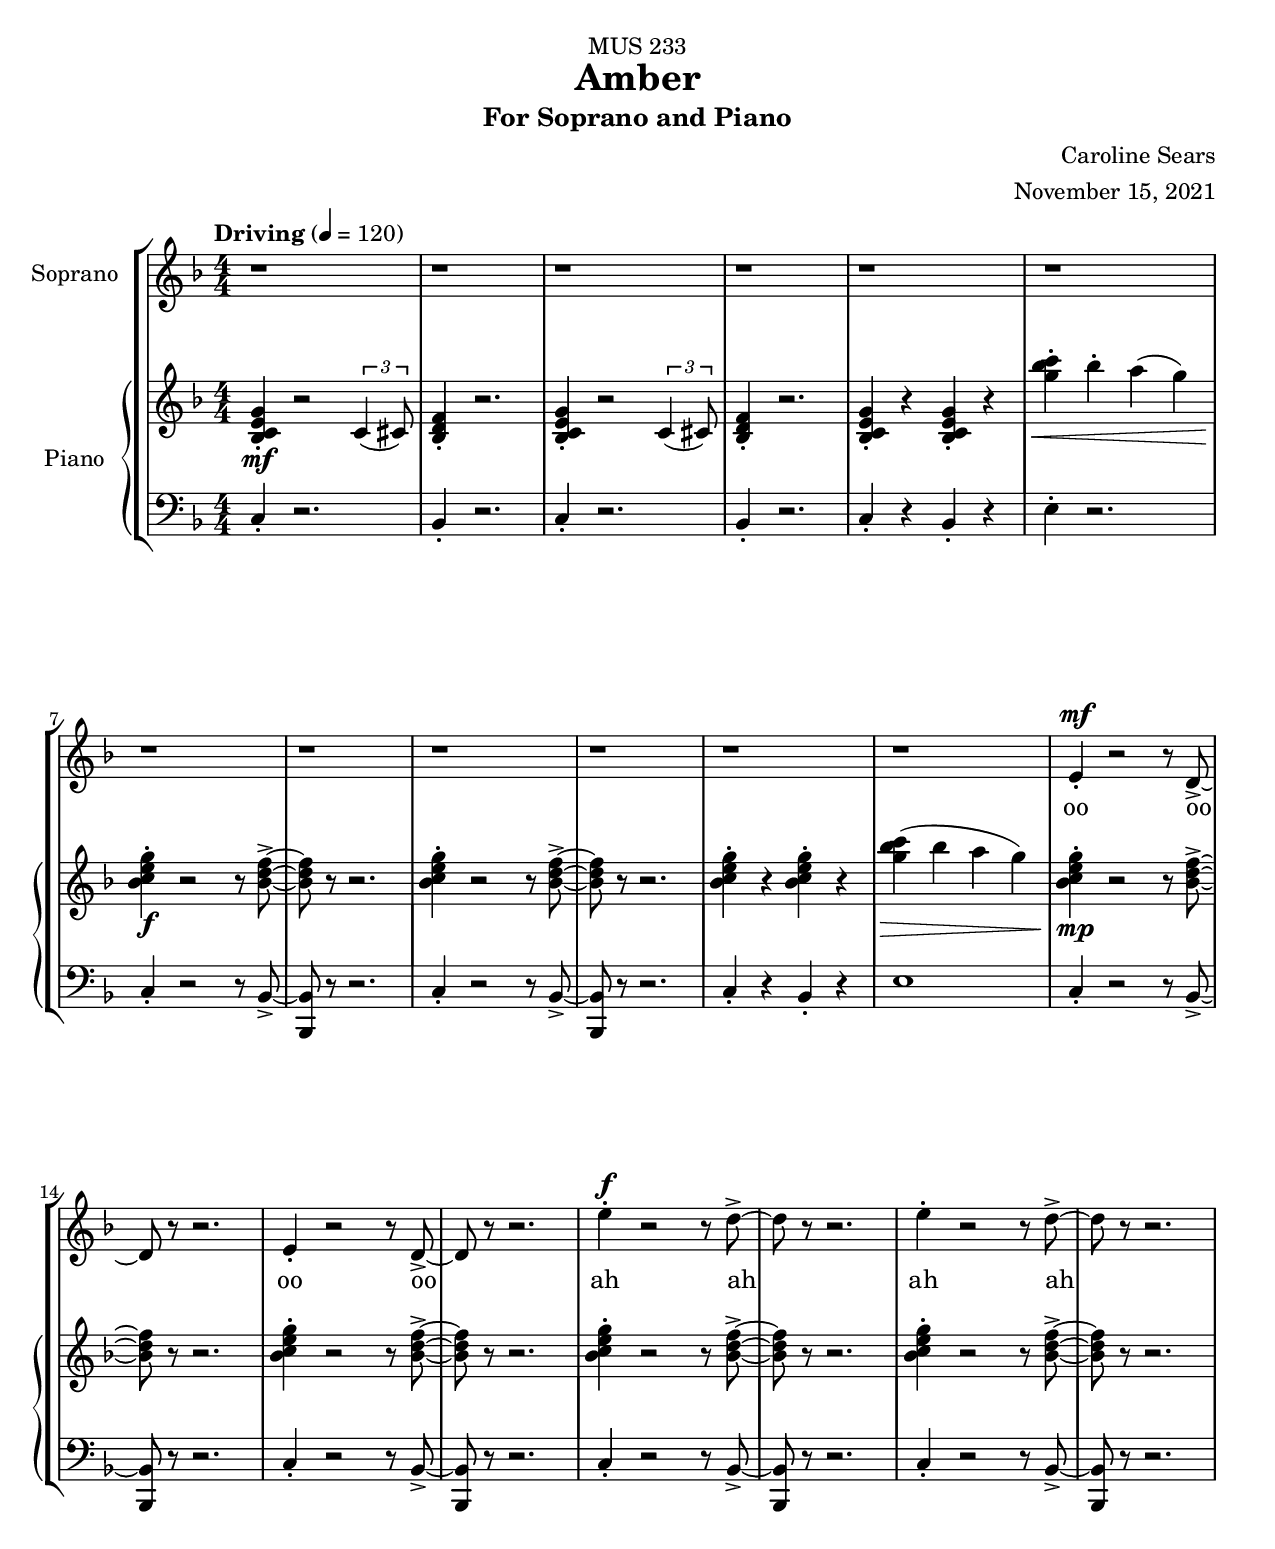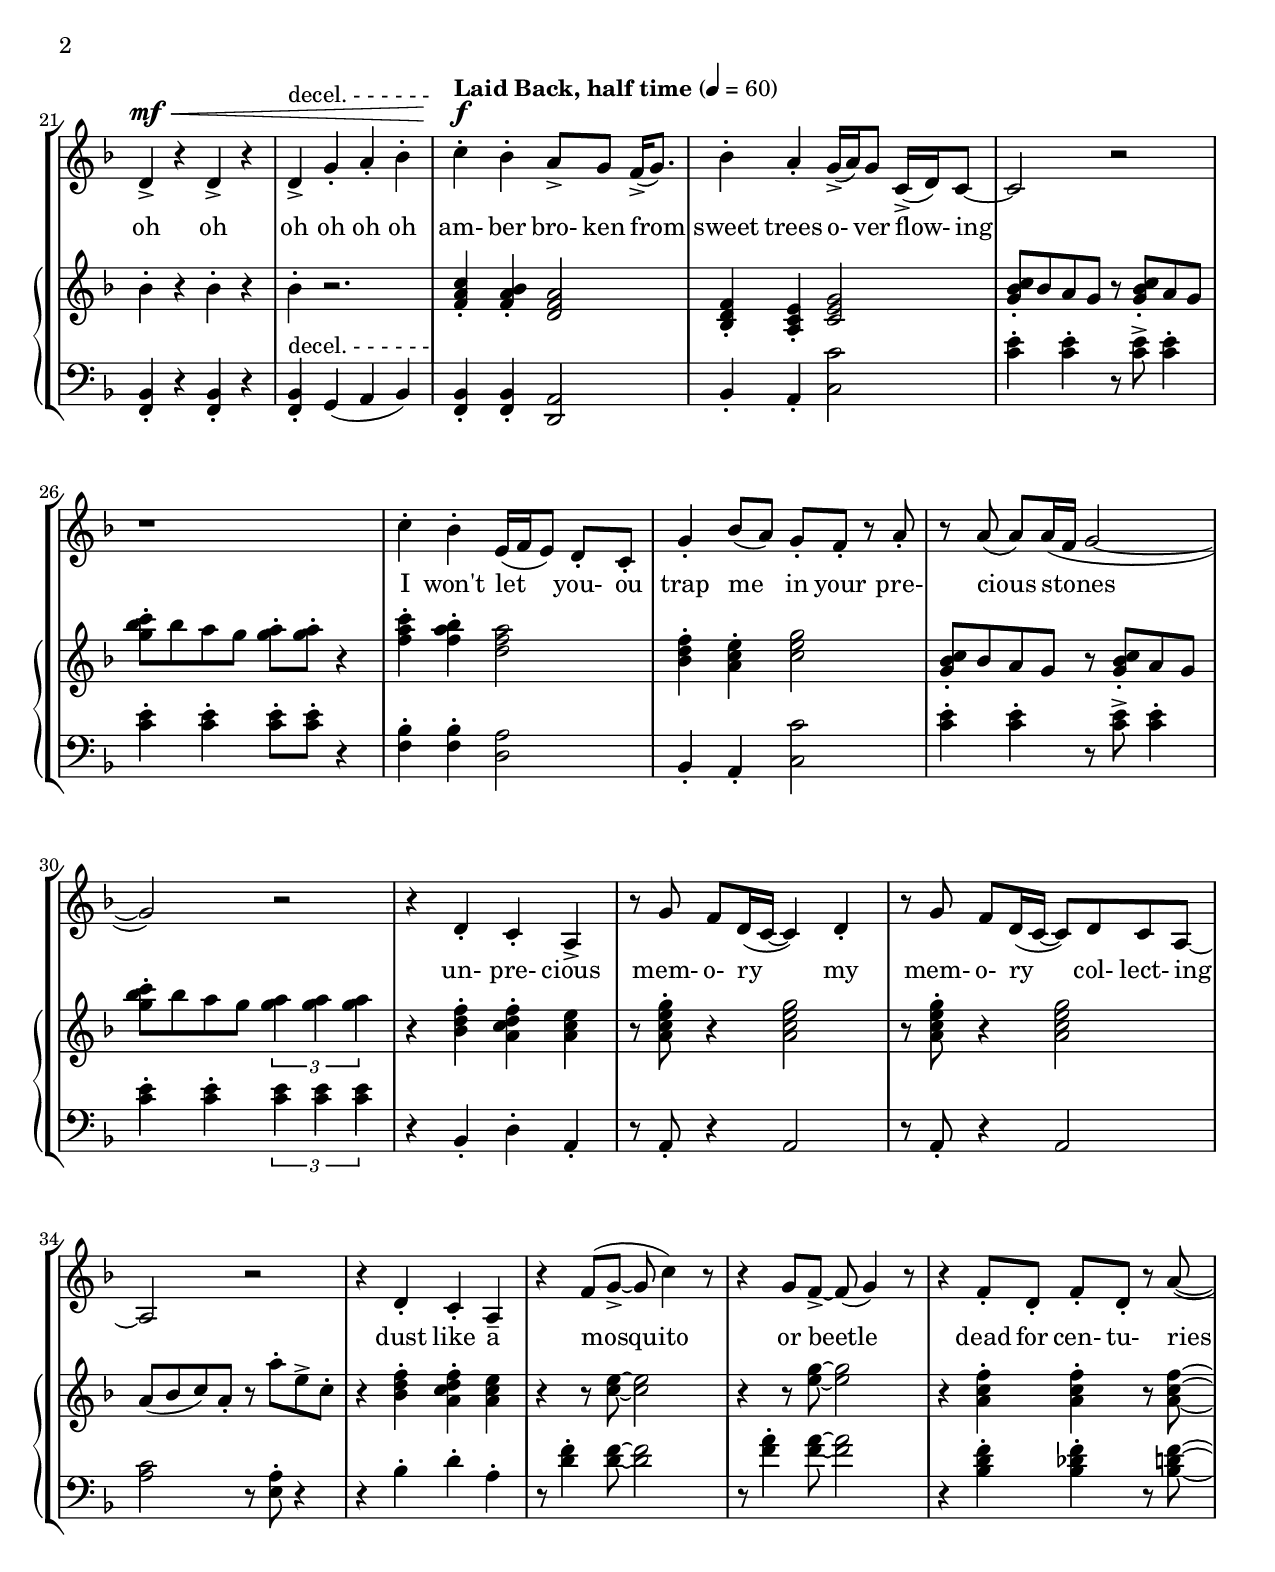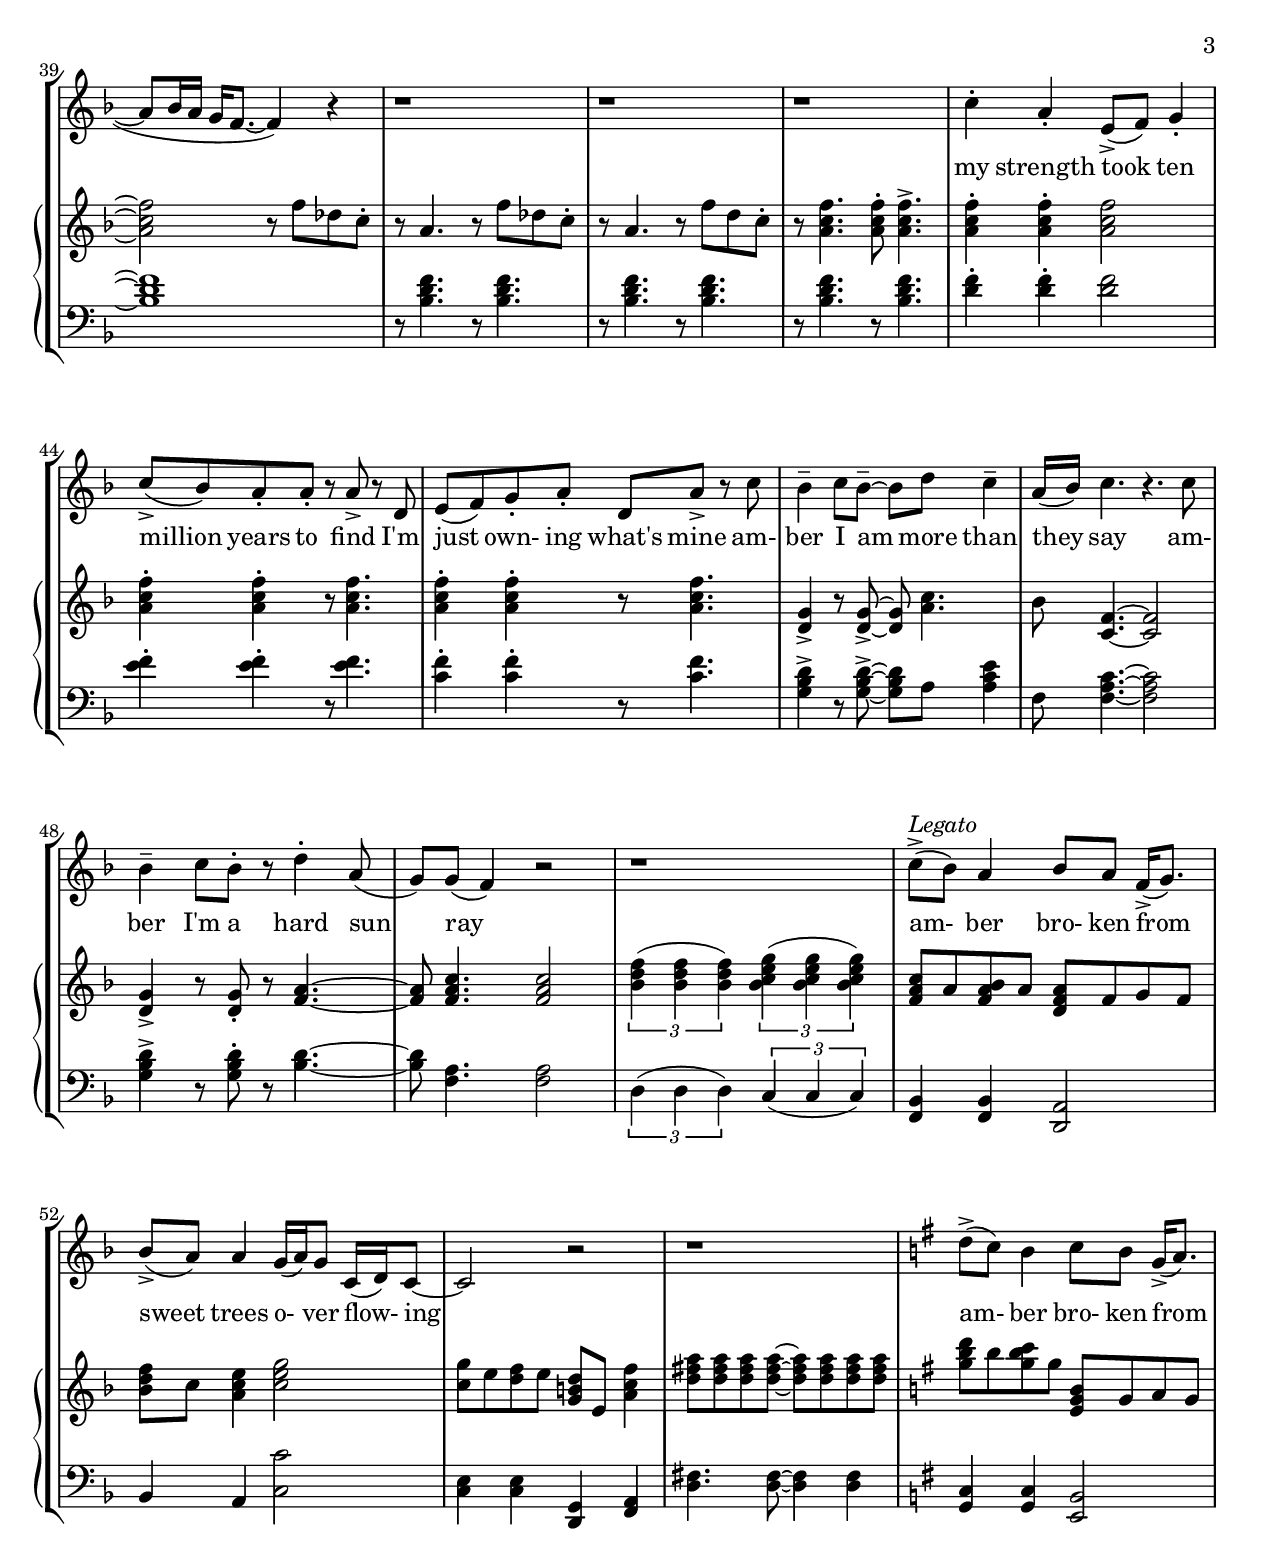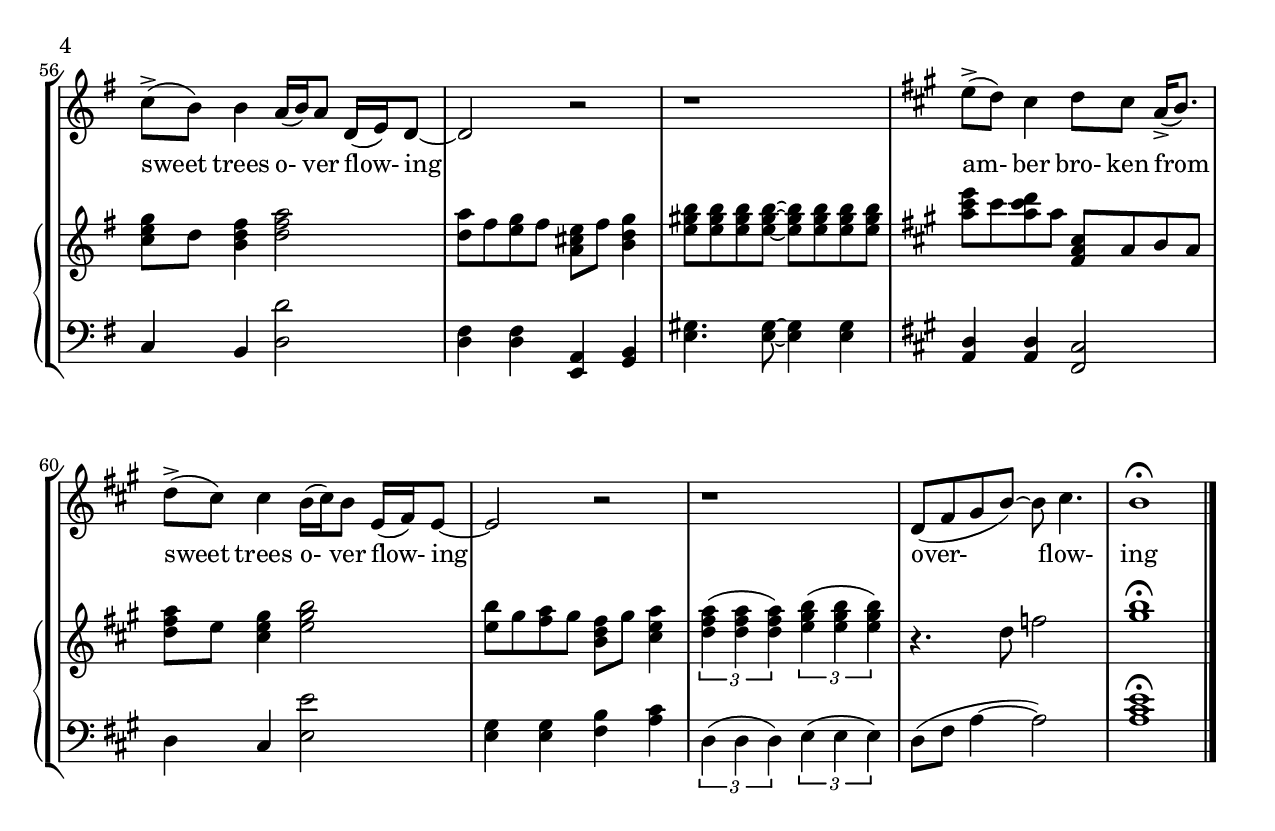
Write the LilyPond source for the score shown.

%%%%%%%%%%%%%%%%%%%% Header + Paper Dimensions %%%%%%%%%%%%%%%%%%%%
\header {
  title = "Amber"
    subtitle = "For Soprano and Piano"
    dedication = "MUS 233"
    composer = "Caroline Sears"
    arranger = "November 15, 2021"
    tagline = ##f

}
\paper {
  #(set-paper-size "ansi a")
  #(define top-margin (* 0.75 in))
}

%%%%%%%%%%%%%%%%%%%% Musical/Lyrical Content %%%%%%%%%%%%%%%%%%%%%%%%%%

%%%%% VOICE PART %%%%%%%%%%%
theNotes = \relative c'' {
    \set Staff.midiInstrument = "flute"
    \key f \major % C mixolydian
    \numericTimeSignature \time 4/4
    \tempo "Driving" 4 = 120
    \dynamicUp

    %%Intro %%
    r1 | r1 |r1 | r1 | r1 | r1 | r1 | r1 | r1 | r1 | r1 | r1 |
    e,4\staccato\mf r2 r8 d8\accent~ |d8 r8 r2. |e4\staccato r2 r8 d8\accent~ |d8 r8 r2. 
    e'4\staccato\f r2 r8 d8\accent~ |d8 r8 r2. |e4\staccato r2 r8 d8\accent~ |d8 r8 r2. 
    d,4\accent\mf\< r4 d4\accent r4| d4\accent^\markup{"decel. - - - - - -"}  g4\staccato a4\staccato bes\staccato |


    %% Verse 1 %%

    %bar 23%
    \tempo "Laid Back, half time" 4 = 60
    c4\staccato\!\f bes4\staccato  a8\accent g8 f16\accent (g8.) | bes4\staccato  a\staccato g16\accent (a16) g8 c,16\accent (d16) c8~ |
    c2 r2 | r1 |
    %bar 27%
     c'4\staccato bes4\staccato  e,16 (f16 e8)  d8\staccato c8\staccato | g'4\staccato bes8 (a) g8\staccato f8\staccato r8 a8\staccato |
    r8 a8 (a) a16 (f16 g2~ | g2) r2 |
    %bar 31%
    r4 d4\staccato c4\staccato a\accent |r8 g'8 f d16 (c16~c4) d4\staccato | r8 g8 f d16 (c16~c8) d8 c8 a~ |a2 r2 |
    %bar 35%
    r4 d4\staccato c4\staccato a4\tenuto | r4 f'8 (g8\accent~g8 c4) r8 | r4 g8 f8\accent~f8 (g4) r8 | r4 f8\staccato d\staccato f\staccato d\staccato r8 a'8(~a8 bes16  a16 
    g f8.~f4)  r4|
    %bar40
     r1 |r1| r1 |
     %bar 43
    c'4\staccato a\staccato e8\accent (f8) g4\staccato | c8\accent (bes) a8\staccato a8\staccato r8 a\accent r8 d,8 |
    e8 (f) g8\staccato a8\staccato  d,8 a'8\accent r8 c8| bes4\tenuto c8 bes8\tenuto~bes8 d8 c4\tenuto| a16 (bes) c4. r4. c8|
    %bar 48
    bes4\tenuto c8 bes8\staccato r8 d4\staccato a8 (g8) g8 (f4) r2 | r1 |
    %bar 50
    c'8\accent^\markup{\italic{"Legato"}} (bes8)  a4 bes8 a8 f16\accent (g8.) | bes8\accent (a8) a4 g16 (a16) g8 c,16 (d16) c8~ |
    c2 r2 | r1 |
    %bar 54
    \key g \major
    d'8\accent (c8)  b4 c8 b8 g16\accent (a8.) | c8\accent (b8) b4 a16 (b16) a8 d,16 (e16) d8~ |
    d2 r2 | r1 |
    \key a \major
    %bar 58
    e'8\accent (d8)  cis4 d8 cis8 a16\accent (b8.) | d8\accent (cis8) cis4 b16 (cis16) b8 e,16 (fis16) e8~ |
    e2 r2 | r1 |
    %bar 62
    d8 (fis gis b)~b8 cis4.|b1\fermata\bar "|."






    %% Verse 2 %%

    %% Breakdown %%

    %% Verse 3? %%

    %% End %%
    
  }

theWords =  \lyricmode {
      %% Intro %%%
      oo oo oo oo
      ah ah ah ah
      oh oh oh oh oh oh
      %% Verse 1%%%
      am- ber bro- ken from
      sweet trees o- ver flow- ing
      I won't let you- _ou  trap me
      in your pre- cious stones_
      un- pre- cious mem- o- ry my
      mem- o- ry col- lect- ing
      dust like a mosquito or beetle
      dead for cen- tu- ries
      my strength took ten million
      years to find
      I'm just own- ing what's mine
      am- ber I am more than they say
      am- ber I'm a hard sun ray 

      am- ber bro- ken from
      sweet trees o- ver flow- ing

      am- ber bro- ken from
      sweet trees o- ver flow- ing

      am- ber bro- ken from
      sweet trees o- ver flow- ing

      over- flow- ing



  }

%%%%%% PIANO PART %%%%%%%%%%
righthand =\relative c' {
    \key f \major
    \numericTimeSignature \time 4/4

    %%%%%%%% INTRO %%%%%%%%
    \tempo "Driving" 4 = 120
    <bes c e g>4\staccato\mf r2 \tuplet 3/2 {c4 (cis8)} | <bes d f>4\staccato r2.|
    <bes c e g>4\staccato r2 \tuplet 3/2 {c4 (cis8)} | <bes d f>4\staccato r2.|
    <bes c e g>4\staccato r4 <bes c e g>4\staccato r4|
    <g'' bes c>4\staccato\< bes\staccato a (g) |
    <bes, c e g>4\staccato\!\f r2 r8 <bes d f>8\accent~|<bes d f>8 r8 r2. |
    <bes c e g>4\staccato r2 r8 <bes d f>8\accent~|<bes d f>8 r8 r2. |
    <bes c e g>4\staccato r4 <bes c e g>4\staccato r4|
    <g' bes c>4\> (bes a g) |
    <bes, c e g>4\!\mp\staccato r2 r8 <bes d f>8\accent~|<bes d f>8 r8 r2. |
    <bes c e g>4\staccato r2 r8 <bes d f>8\accent~|<bes d f>8 r8 r2. |
    <bes c e g>4\staccato r2 r8 <bes d f>8\accent~|<bes d f>8 r8 r2. |
    <bes c e g>4\staccato r2 r8 <bes d f>8\accent~|<bes d f>8 r8 r2. |
    bes4\staccato r4 bes4\staccato r4 | bes4\staccato r2. | 
    

    
    %%%% VERSE 1 %%%%%%%%
    \tempo "Laid Back, half time" 4 = 60

    %bar 23%
    <f a c>4\staccato <f a bes>\staccato <d f a>2 | <bes d f>4\staccato <a c e>4\staccato  <c e g>2 |
    <g' bes c>8\staccato  bes  a g r8 <g bes c>8\staccato a g | <g' bes c>8\staccato  bes  a g <g a>8\staccato <g a>8\staccato r4|
    %bar 27%
    <f a c>4\staccato <f a bes>\staccato <d f a>2 | <bes d f>4\staccato <a c e>4\staccato  <c e g>2 |
    <g bes c>8\staccato  bes  a g r8 <g bes c>8\staccato a g | <g' bes c>8\staccato  bes  a g \tuplet 3/2 {<g a>4 <g a>4 <g a>4 } |
    %bar 31%
    r4 <bes, d f>4\staccato <a c d f>4\staccato <a c e> | r8 <a c e g>\staccato r4 <a c e g>2 |  r8 <a c e g>\staccato r4 <a c e g>2 | 
    %bar 34%
    a8 (bes c) a\staccato r8 a'\staccato e\accent c\staccato |r4 <bes d f>4\staccato <a c d f>4\staccato <a c e> |
    r4 r8 <c e>8~<c e>2 | r4 r8 <e g>8~<e g>2 | r4 <a, c f>4\staccato <a c f>4\staccato r8 <a c f>8~| <a c f>2 r8 f'8 des c\staccato|
    %bar 40
    r8 a4. r8 f'8 des c\staccato | r8 a4. r8 f'8 d c\staccato | r8 <a c f>4. <a c f>8\staccato <a c f>4.\accent  |
    <a c f>4\staccato <a c f>4\staccato <a c f>2 |<a c f>4\staccato <a c f>4\staccato r8<a c f>4.| 
    %bar45
    <a c f>4\staccato <a c f>4\staccato r8<a c f>4.| <g d>4\accent r8 <g d>\accent~<g d>8 <a c>4. |
    bes8 <f c>4.~<f c>2 |<g d>4\accent r8 <g d>\staccato r8 <f a>4.~| <f a>8 <f a c>4. <f a c>2 |
    %bar 50
    \tuplet 3/2 {<bes d f>4 (<bes d f>4 <bes d f>4)} \tuplet 3/2 { <bes c e g>4 (<bes c e g>4 <bes c e g>4)} |
    %bar 51
    <f a c>8 a8 <f a bes>8 a8 <d, f a>8 f8 g8 f | <bes d f>8 c8 <a c e>4 <c e g>2 |
    <c g'>8 e8 <d f>8 e8 <g, b d > e8 <a c f>4 | <d fis a>8 <d fis a>8 <d fis a>8 <d fis a>8~<d fis a>8 <d fis a>8 <d fis a>8 <d fis a>8 |
    %bar 55
    \key g \major
    <g b d>8 b8 <g b c>8 g8 <e, g b>8 g8 a8 g | <c e g>8 d8 <b d fis>4 <d fis a>2 |
    <d a'>8 fis8 <e g>8 fis8 <a, cis e > fis'8 <b, d g>4 | <e gis b>8 <e gis b>8 <e gis b>8 <e gis b>8~<e gis b>8<e gis b>8 <e gis b>8 <e gis b>8|

    \key a \major 
    <a cis e>8 cis8 <a cis d>8 a8 <fis, a cis>8 a8 b8 a | <d fis a>8 e8 <cis e gis>4 <e gis b>2 |
    <e b'>8 gis8 <fis a>8 gis8 <b, d fis > gis'8 <cis, e a>4 |\tuplet 3/2 {<d fis a>4 (<d fis a>4 <d fis a>4)} \tuplet 3/2 { <e gis b>4 (<e gis b>4 <e gis b>4)} |
    r4. d8 f2 | <gis b>1\fermata \bar "|."
    



  }

lefthand = \relative c {
    \key f \major
    \numericTimeSignature \time 4/4
    \clef "bass"

    %%%%%%%% INTRO %%%%%%%%
    \tempo "Driving" 4 = 120
    c4\staccato r2.|bes4\staccato r2. |
    c4\staccato r2.|bes4\staccato r2. |
    c4\staccato r4 bes4\staccato r4|
    e4\staccato r2.|
    c4\staccato r2 r8 bes8~\accent|<bes bes,>8 r8 r2. |
    c4\staccato r2 r8 bes8~\accent|<bes bes,>8 r8 r2. |
    c4\staccato r4 bes4\staccato r4|
    e1|
    c4\staccato r2 r8 bes8~\accent|<bes bes,>8 r8 r2. |
    c4\staccato r2 r8 bes8~\accent|<bes bes,>8 r8 r2. |
    c4\staccato r2 r8 bes8~\accent|<bes bes,>8 r8 r2. |
    c4\staccato r2 r8 bes8~\accent|<bes bes,>8 r8 r2. |
    <bes f>4\staccato r4 <bes f>4\staccato r4 |
    <bes f>4\staccato^\markup{"decel. - - - - - -"} g4 (a bes) |

    %%%%% VERSE 1 %%%%%%%%%%
    \tempo "Laid Back, half time" 4 = 60

    %bar 23%
    <f bes>4\staccato <f bes>4\staccato <d a'>2 | bes'4\staccato a4\staccato <c c'>2| 
    <c' e>4\staccato <c e>\staccato r8 <c e>\accent <c e>4\staccato  |
     <c e>4\staccato <c e>\staccato <c e>8\staccato <c e>8\staccato r4 |
     %bar 27%
     <f, bes>4\staccato <f bes>4\staccato <d a'>2 | bes4\staccato a4\staccato <c c'>2|
     <c' e>4\staccato <c e>\staccato r8 <c e>\accent <c e>4\staccato  |
     <c e>4\staccato <c e>\staccato \tuplet 3/2 {<c e>4 <c e>4 <c e>4}  |
     %bar 31%
      r4 bes,4\staccato d\staccato a\staccato | r8 a8\staccato r4 a2 |r8 a8\staccato r4 a2 |
      %bar 34%
      <a' c>\2 r8 <a e>8\staccato r4 | r4 bes4\staccato d\staccato a\staccato |
      r8 <d f>4\staccato <d f>8~ <d f>2 | r8 <f a>4\staccato <f a>8~<f a>2 |
      %bar 38
      r4 <bes, d f>4\staccato <bes des f>4\staccato r8 <bes d f>8~|
      <bes d f>1 | r8 <bes d f>4. r8 <bes d f>4. |  r8 <bes d f>4. r8 <bes d f>4. |r8 <bes d f>4. r8 <bes d f>4. |
      %bar 43
      <d f>4\staccato <d f>\staccato <d f>2 | <e f>4\staccato <e f>\staccato r8 <e f>4.|
      <c f>4\staccato <c f>4\staccato r8 <c f>4. |
      %bar 46
      <g bes d>4\accent r8 <g bes d>8\accent~<g bes d>8 a8 <a c e>4 | f8 <f a c>4.~<f a c>2 | <g bes d>4\accent r8 <g bes d>8\staccato r8 <bes d >4.~|
      <bes d >8 <f a>4. <f a>2 |
      %bar 50
      \tuplet 3/2 {d4 (d d)} \tuplet 3/2 {c4 (c4 c)} |
      %bar 51
      <f, bes>4  < f bes>4 <d a' >2 | bes'4 a4 <c c'>2 |
      <c e>4 <c e>4 <g d>4 <a f>4| <d fis>4. <d fis>8~<d fis>4 <d fis> |
      %bar 55
      \key g \major
      <g, c>4  < g c>4 <e b' >2 | c'4 b4 <d d'>2 |
      <d fis>4 <d fis>4 <a e>4 <b g>4| <e gis>4. <e gis>8~<e gis>4 <e gis> |
      %bar 59
      \key a \major
      <a, d>4  < a d>4 <fis cis' >2 | d'4 cis4 <e e'>2 |
      <e gis>4 <e gis>4 <fis b>4 <a cis>4|\tuplet 3/2 {d,4 (d d)} \tuplet 3/2 {e4 (e4 e)}  |
      d8 ( fis a4~a2 ) | <a cis e>1\fermata \bar "|."
    
  }

%%%%%%%%%%%%%%%%%%%%%%% Score Setup %%%%%%%%%%%%%%%%%%%%%%%%%%%%%%%%%%%
\score {
\new StaffGroup <<
  \new Staff \with {instrumentName = "Soprano" 
    %shortInstrumentName = #"Sop. "
    }
  \new Voice = vocals \theNotes
  \new Lyrics \lyricsto vocals \theWords
  

  \new PianoStaff \with { instrumentName = "Piano" 
    %shortInstrumentName = #"Pno. "
    }
  <<
    \new Staff = "upper" \righthand
    \new Staff = "lower" \lefthand
  >>
>>

  \layout {}
  \midi {}
}